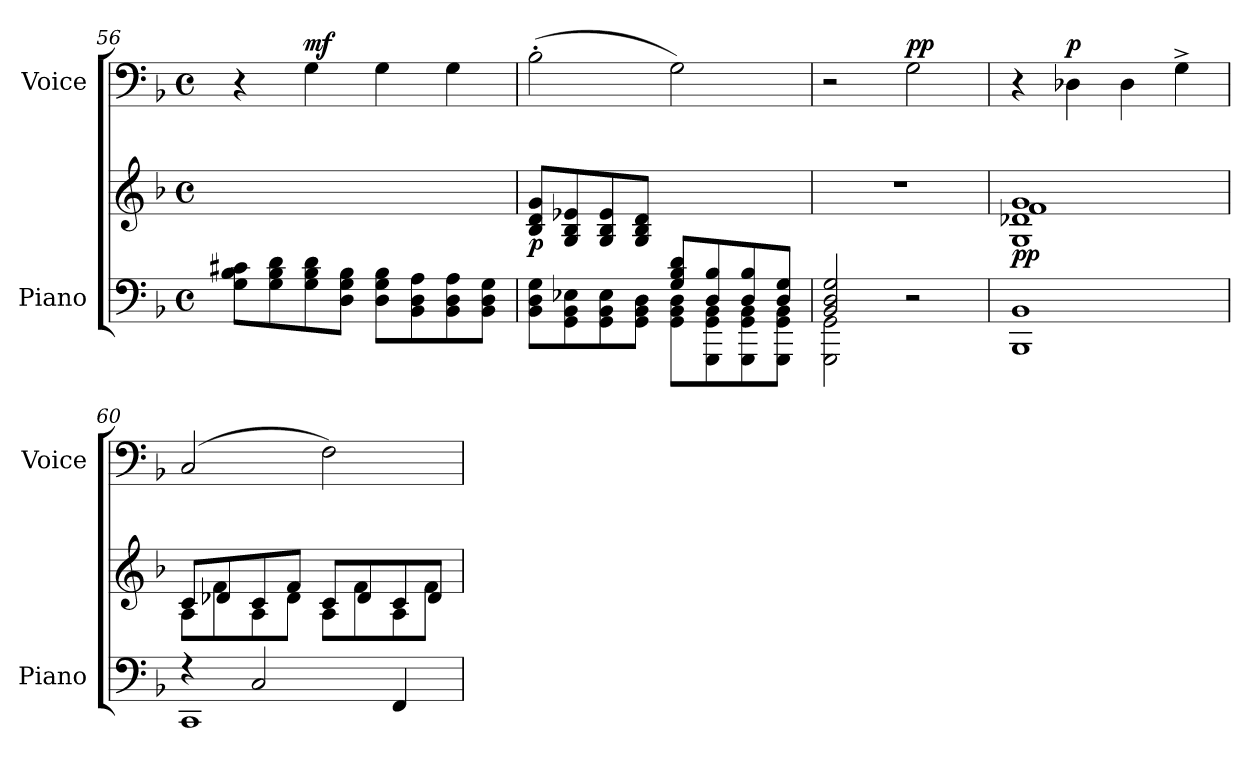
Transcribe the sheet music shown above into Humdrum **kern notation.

**kern	**kern	**dynam	**kern	**dynam
*part2	*part2	*part2	*part1	*part1
*staff3	*staff2	*staff2/3	*staff1	*staff1
*I"Piano	*	*	*I"Voice	*
*I'Piano	*	*	*I'Voice	*
!!LO:LB:g=z
*clefF4	*clefG2	*	*clefF4	*
*k[b-]	*k[b-]	*	*k[b-]	*
*M4/4	*M4/4	*	*M4/4	*
*met(c)	*met(c)	*	*met(c)	*
=56	=56	=56	=56	=56
8G\ 8B-\ 8c#X\L	1ryy	.	4r	.
8G\ 8B-\ 8d\	.	.	.	.
!	!	!	!	!LO:DY:a
8G\ 8B-\ 8d\	.	.	4G\	mf
8D\ 8G\ 8B-\J	.	.	.	.
8D\ 8G\ 8B-\L	.	.	4G\	.
8BB-\ 8D\ 8A\	.	.	.	.
8BB-\ 8D\ 8A\	.	.	4G\	.
8BB-\ 8D\ 8G\J	.	.	.	.
=57	=57	=57	=57	=57
*^	*	*	*	*
!	!	!	!LO:DY:b	!	!
2ryy	8BB-\ 8D\ 8G\L	8B-/ 8d/ 8g/L	p	(>2B-'>'>\	.
.	8GG\ 8BB-\ 8E-X\	8G/ 8B-/ 8e-X/	.	.	.
.	8GG\ 8BB-\ 8E-\	8G/ 8B-/ 8e-/	.	.	.
.	8GG\ 8BB-\ 8D\J	8G/ 8B-/ 8d/J	.	.	.
8G/ 8B-/ 8d/L	8GG\ 8BB-\ 8D\L	2ryy	.	2G\)	.
8D/ 8B-/	8GGG\ 8GG\ 8BB-\	.	.	.	.
8D/ 8B-/	8GGG\ 8GG\ 8BB-\	.	.	.	.
8D/ 8G/J	8GGG\ 8GG\ 8BB-\J	.	.	.	.
=58	=58	=58	=58	=58	=58
2BB-/ 2D/ 2G/	2GGG\ 2GG\	1rdd	.	2rE	.
!	!	!	!	!	!LO:DY:a
2r	2ryy	.	.	2G\	pp
=59	=59	=59	=59	=59	=59
*	*	*^	*	*	*
*	*	*	*^	*	*	*
*	*	*	*	*^	*	*	*
!	!	!	!	!	!	!LO:DY:b	!	!
1BB-	1BBB-	1g	1f	1d-X	1G	pp	4r	.
!	!	!	!	!	!	!	!	!LO:DY:a
.	.	.	.	.	.	.	4D-X\	p
.	.	.	.	.	.	.	4D-\	.
.	.	.	.	.	.	.	4G^<\	.
*	*	*	*v	*v	*v	*	*	*
!!LO:LB:g=z
=60	=60	=60	=60	=60	=60	=60
4rF	1CC	8c/L	8A\L	.	(>2C/	.
.	.	8d-X/	8f\	.	.	.
2C/	.	8c/	8A\	.	.	.
.	.	8f/J	8d-\J	.	.	.
.	.	8c/L	8A\L	.	2F\)	.
.	.	8d-/	8f\	.	.	.
4FF/	.	8c/	8A\	.	.	.
.	.	8d-/J	8f\J	.	.	.
*v	*v	*	*	*	*	*
*	*v	*v	*	*	*
=	=	=	=	=
*-	*-	*-	*-	*-
